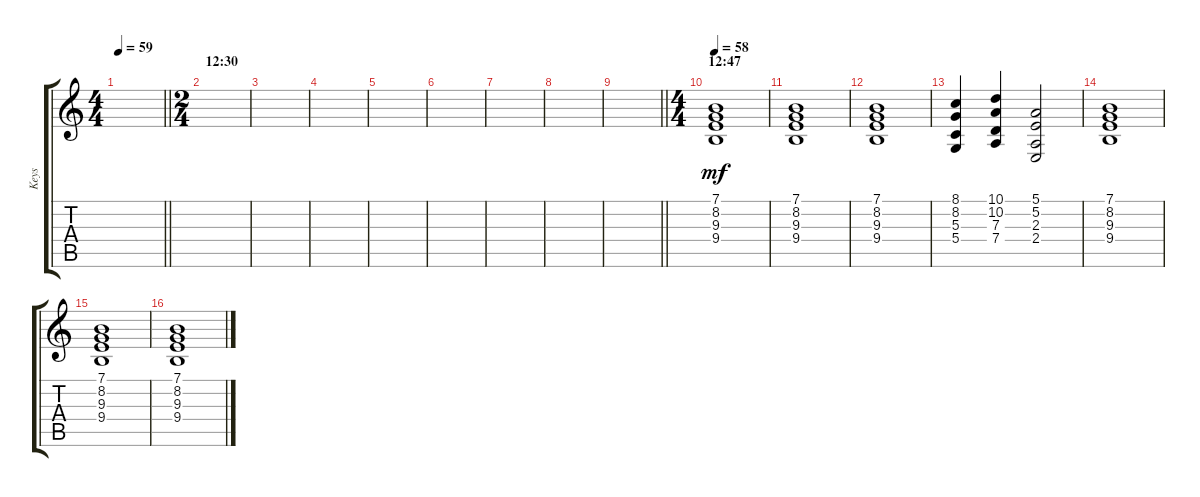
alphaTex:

\track ("Keys" "Keys") {instrument fx6goblins}
\staff {score tabs}
\tuning (E4 B3 G3 D3 A2 E2) {hide}
\ts (4 4)
\tempo 59
\clef g2
\barLineRight lightlight
\ks c
|
\ts (2 4)
\section ("" "12:30")
|
|
|
|
|
|
|
\barLineRight lightlight
|
\ts (4 4)
\section ("" "12:47")
\tempo 58
(7.1 8.2 9.3 9.4).1{dy mf volume 7 instrument stringensemble1} |
(7.1 8.2 9.3 9.4).1 |
(7.1 8.2 9.3 9.4).1 |
(8.1 8.2 5.3 5.4).4 (10.1 10.2 7.3 7.4).4 (5.1 5.2 2.3 2.4).2 |
(7.1 8.2 9.3 9.4).1 |
(7.1 8.2 9.3 9.4).1 |
(7.1 8.2 9.3 9.4).1
